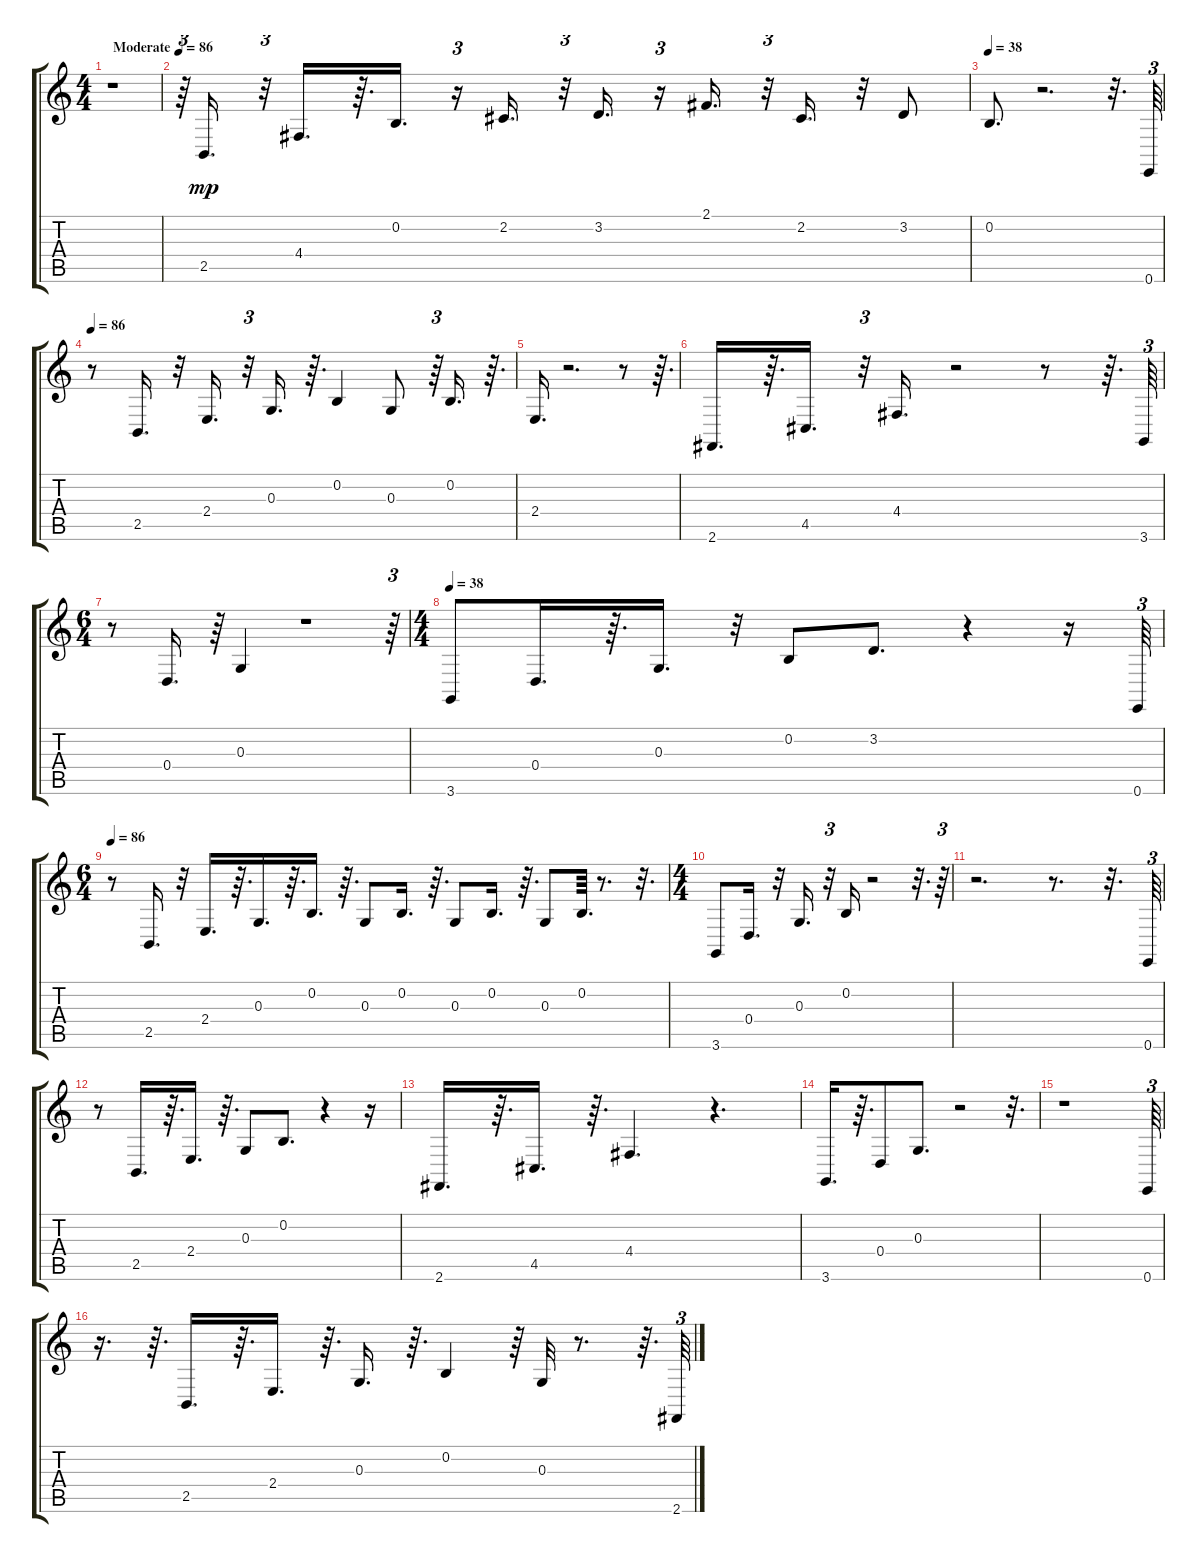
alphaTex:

\track "" {instrument acousticgrandpiano}
\staff {score tabs}
\tuning (E4 B3 G3 D3 A2 E2) {hide}
\ts (4 4)
\tempo (86 "Moderate")
\clef g2
\ks c
r.1{dy mp instrument acousticgrandpiano} |
r.64{tu (3 2)} 2.5.16{d} r.32{tu (3 2)} 4.4.16{d} r.64{d} 0.2.16{d} r.16{tu (3 2)} 2.2.16{d} r.32{tu (3 2)} 3.2.16{d} r.16{tu (3 2)} 2.1.16{d} r.32{tu (3 2)} 2.2.16{d} r.32 3.2.8 |
\tempo 38
0.2.8{d} r.2{d} r.32{d} 0.6.64{tu (3 2)} |
\tempo 86
r.8 2.5.16{d} r.32 2.4.16{d} r.32{tu (3 2)} 0.3.16{d} r.64{d} 0.2.4 0.3.8 r.64{tu (3 2)} 0.2.16{d} r.64{d} |
2.4.16{d} r.2{d} r.8 r.64{d} |
2.6.16{d} r.64{d} 4.5.16{d} r.32{tu (3 2)} 4.4.16{d} r.2 r.8 r.64{d} 3.6.64{tu (3 2)} |
\ts (6 4)
r.8 0.4.16{d} r.64 0.3.4 r.1 r.64{tu (3 2)} |
\ts (4 4)
\tempo 38
3.6.8 0.4.16{d} r.64{d} 0.3.16{d} r.32 0.2.8 3.2.8{d} r.4 r.16 0.6.64{tu (3 2)} |
\ts (6 4)
\tempo 86
r.8 2.5.16{d} r.32 2.4.16{d} r.64{d} 0.3.16{d} r.64{d} 0.2.16{d} r.64{d} 0.3.8 0.2.16{d} r.64{d} 0.3.8 0.2.16{d} r.64{d} 0.3.8 0.2.64{d} r.8{d} r.32{d} |
\ts (4 4)
3.6.8 0.4.16{d} r.32 0.3.16{d} r.32{tu (3 2)} 0.2.16 r.2 r.32{d} r.64{tu (3 2)} |
r.2{d} r.8{d} r.32{d} 0.6.64{tu (3 2)} |
r.8 2.5.16{d} r.64{d} 2.4.16{d} r.64{d} 0.3.8 0.2.8{d} r.4 r.16 |
2.6.16{d} r.64{d} 4.5.16{d} r.64{d} 4.4.4{d} r.4{d} |
3.6.16{d} r.64{d} 0.4.8 0.3.8{d} r.2 r.32{d} |
r.1 0.6.64{tu (3 2)} |
r.16{d} r.64{d} 2.5.16{d} r.64{d} 2.4.16{d} r.64{d} 0.3.16{d} r.64{d} 0.2.4 r.64 0.3.32 r.8{d} r.64{d} 2.6.64{tu (3 2)}
